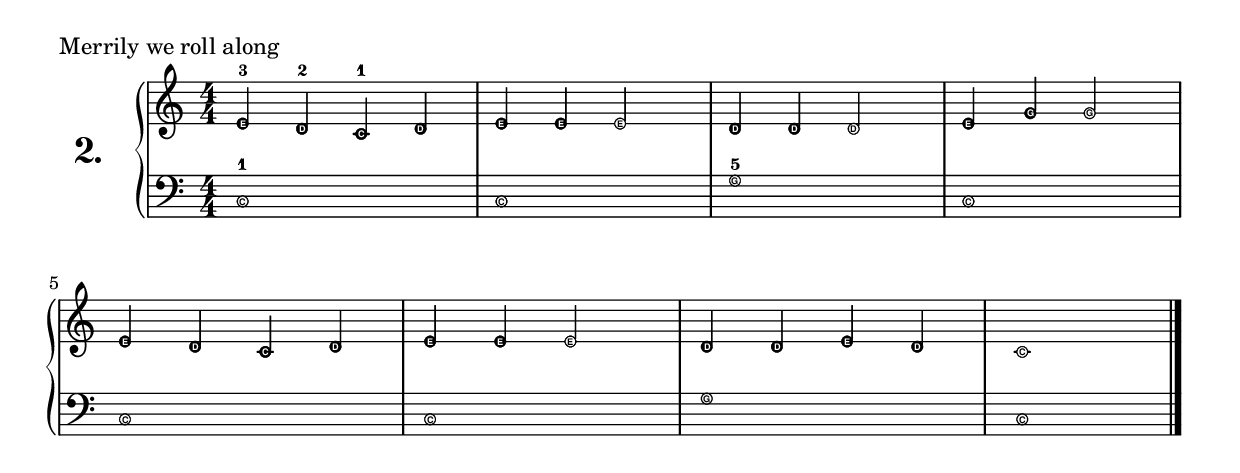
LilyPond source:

\version "2.18.0"

\score {
  \new PianoStaff  <<
    \set PianoStaff.instrumentName = \markup \huge \bold \number "2."
    \new Staff = "upper"
    \relative c' {
      \clef treble
      \key c \major
      \time 4/4
      \numericTimeSignature
      \easyHeadsOn

      e4-3 d-2 c-1 d | %01 
      e e e2         | %02
      d4 d d2        | %03
      e4 g g2        | %04
      \break
      e4 d c d       | %05
      e e e2         | %06
      d4 d e d       | %07
      c1 \bar "|."     %08

    }
    \new Staff = "lower"
    \relative c {
      \clef bass
      \key c \major
      \time 4/4
      \numericTimeSignature
      \easyHeadsOn

      c1-1       | %01
      c          | %02
      g'-5       | %03
      c,         | %04
      c          | %05
      c          | %06
      g'         | %07
      c, \bar "|." %08
    }
  >>
  \layout { }
  \midi { }
  \header {
    piece = "Merrily we roll along"
    composer = "Amerikanisches Volkslied"
  }
}

